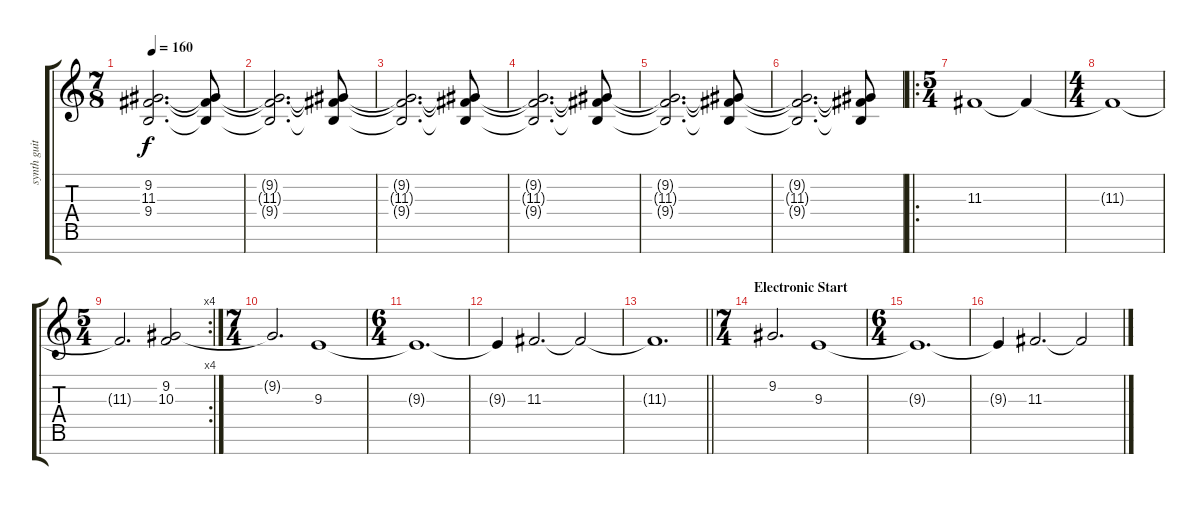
\track ("synth guitar" "synth guit") {instrument choiraahs}
\staff {score tabs}
\tuning (E4 B3 G3 D3 A2 E2 B1) {hide}
\ts (7 8)
\tempo 160
\clef g2
\ks c
(9.2{t} 11.3{t} 9.4{t}).2{d dy f} (9.2{t} 11.3{t} 9.4{t}).8 |
(9.2{t} 11.3{t} 9.4{t}).2{d} (9.2{t} 11.3{t} 9.4{t}).8 |
(9.2{t} 11.3{t} 9.4{t}).2{d} (9.2{t} 11.3{t} 9.4{t}).8 |
(9.2{t} 11.3{t} 9.4{t}).2{d} (9.2{t} 11.3{t} 9.4{t}).8 |
(9.2{t} 11.3{t} 9.4{t}).2{d} (9.2{t} 11.3{t} 9.4{t}).8 |
(9.2{t} 11.3{t} 9.4{t}).2{d} (9.2{t} 11.3{t} 9.4{t}).8 |
\ro
\ts (5 4)
11.3.1 11.3{t}.4 |
\ts (4 4)
11.3{t}.1 |
\rc 4
\ts (5 4)
11.3{t}.2{d} (9.2 10.3).2 |
\ts (7 4)
9.2{t}.2{d} 9.3.1 |
\ts (6 4)
9.3{t}.1{d} |
9.3{t}.4 11.3.2{d} 11.3{t}.2 |
\barLineRight lightlight
11.3{t}.1{d} |
\ts (7 4)
\section ("" "Electronic Start")
9.2.2{d} 9.3.1 |
\ts (6 4)
9.3{t}.1{d} |
9.3{t}.4 11.3.2{d} 11.3{t}.2
